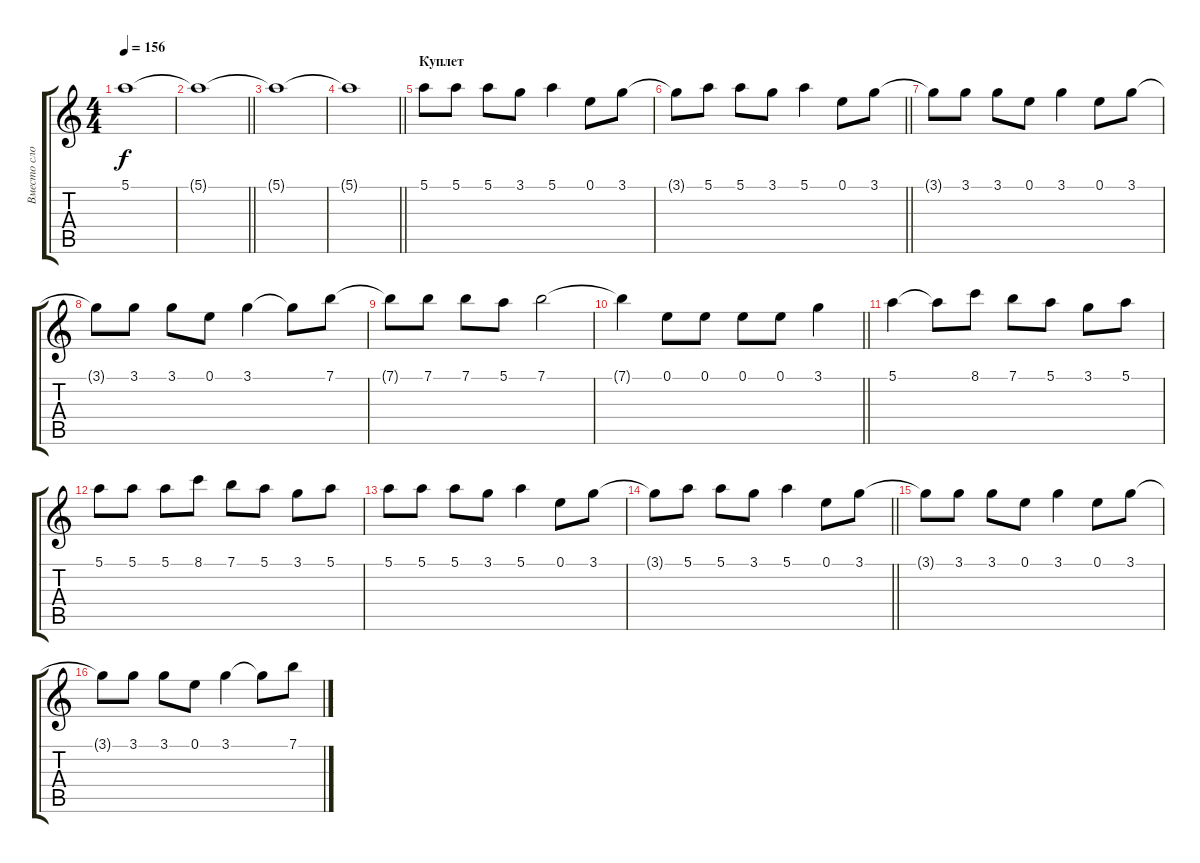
\track ("Вместо слов" "Вместо сло") {instrument distortionguitar}
\staff {score tabs}
\tuning (E4 B3 G3 D3 A2 E2) {hide}
\ts (4 4)
\tempo 156
\clef g2
\ks c
5.1.1{dy f} |
\barLineRight lightlight
5.1{t}.1 |
5.1{t}.1 |
\barLineRight lightlight
5.1{t}.1 |
\section ("" "Куплет")
5.1.8 5.1.8 5.1.8 3.1.8 5.1.4 0.1.8 3.1.8 |
\barLineRight lightlight
3.1{t}.8 5.1.8 5.1.8 3.1.8 5.1.4 0.1.8 3.1.8 |
3.1{t}.8 3.1.8 3.1.8 0.1.8 3.1.4 0.1.8 3.1.8 |
3.1{t}.8 3.1.8 3.1.8 0.1.8 3.1.4 3.1{t}.8 7.1.8 |
7.1{t}.8 7.1.8 7.1.8 5.1.8 7.1.2 |
\barLineRight lightlight
7.1{t}.4 0.1.8 0.1.8 0.1.8 0.1.8 3.1.4 |
5.1.4 5.1{t}.8 8.1.8 7.1.8 5.1.8 3.1.8 5.1.8 |
5.1.8 5.1.8 5.1.8 8.1.8 7.1.8 5.1.8 3.1.8 5.1.8 |
5.1.8 5.1.8 5.1.8 3.1.8 5.1.4 0.1.8 3.1.8 |
\barLineRight lightlight
3.1{t}.8 5.1.8 5.1.8 3.1.8 5.1.4 0.1.8 3.1.8 |
3.1{t}.8 3.1.8 3.1.8 0.1.8 3.1.4 0.1.8 3.1.8 |
3.1{t}.8 3.1.8 3.1.8 0.1.8 3.1.4 3.1{t}.8 7.1.8
